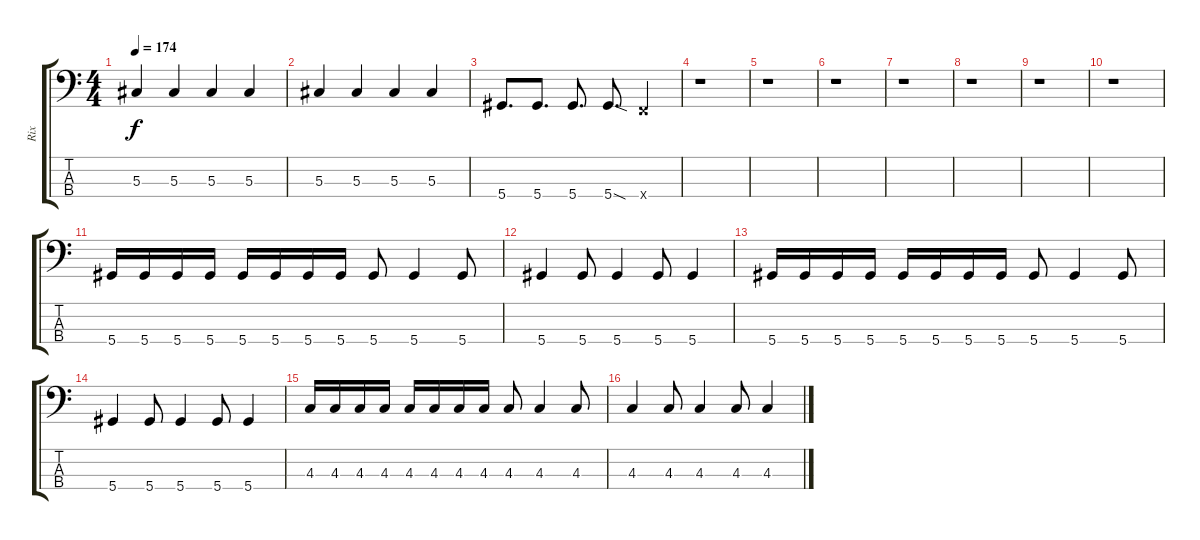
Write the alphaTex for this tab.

\track ("Rix" "Rix") {instrument electricbasspick}
\staff {score tabs}
\tuning (Gb2 Db2 Ab1 Eb1) {hide}
\ts (4 4)
\tempo 174
\clef f4
\ks c
5.3.4{dy f} 5.3.4 5.3.4 5.3.4 |
5.3.4 5.3.4 5.3.4 5.3.4 |
5.4.8{d} 5.4.8{d} 5.4.8{d} 5.4{sod}.8{d} 2.4{x}.4 |
r.1 |
r.1 |
r.1 |
r.1 |
r.1 |
r.1 |
r.1 |
5.4.16 5.4.16 5.4.16 5.4.16 5.4.16 5.4.16 5.4.16 5.4.16 5.4.8 5.4.4 5.4.8 |
5.4.4 5.4.8 5.4.4 5.4.8 5.4.4 |
5.4.16 5.4.16 5.4.16 5.4.16 5.4.16 5.4.16 5.4.16 5.4.16 5.4.8 5.4.4 5.4.8 |
5.4.4 5.4.8 5.4.4 5.4.8 5.4.4 |
4.3.16 4.3.16 4.3.16 4.3.16 4.3.16 4.3.16 4.3.16 4.3.16 4.3.8 4.3.4 4.3.8 |
4.3.4 4.3.8 4.3.4 4.3.8 4.3.4
